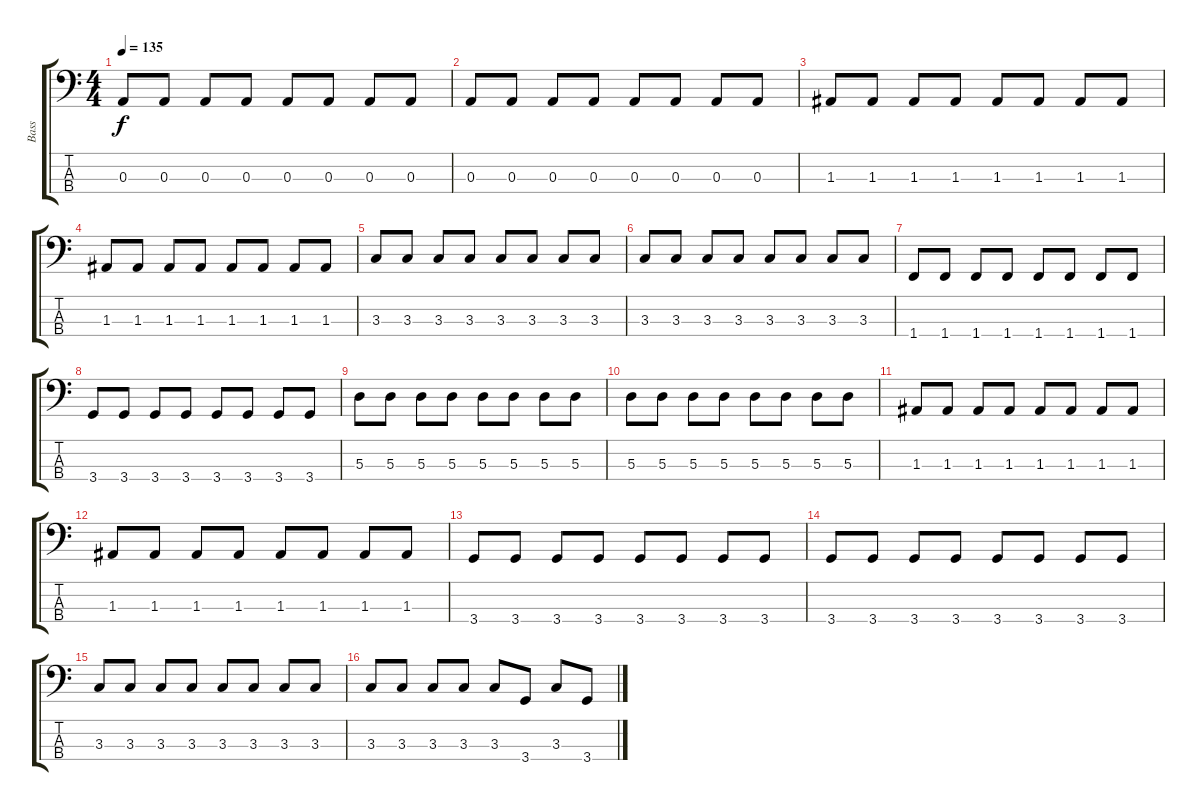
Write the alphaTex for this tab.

\track ("Bass" "Bass") {instrument electricbassfinger}
\staff {score tabs}
\tuning (G2 D2 A1 E1) {hide}
\ts (4 4)
\tempo 135
\clef f4
\ks c
0.3.8{dy f} 0.3.8 0.3.8 0.3.8 0.3.8 0.3.8 0.3.8 0.3.8 |
0.3.8 0.3.8 0.3.8 0.3.8 0.3.8 0.3.8 0.3.8 0.3.8 |
1.3.8 1.3.8 1.3.8 1.3.8 1.3.8 1.3.8 1.3.8 1.3.8 |
1.3.8 1.3.8 1.3.8 1.3.8 1.3.8 1.3.8 1.3.8 1.3.8 |
3.3.8 3.3.8 3.3.8 3.3.8 3.3.8 3.3.8 3.3.8 3.3.8 |
3.3.8 3.3.8 3.3.8 3.3.8 3.3.8 3.3.8 3.3.8 3.3.8 |
1.4.8 1.4.8 1.4.8 1.4.8 1.4.8 1.4.8 1.4.8 1.4.8 |
3.4.8 3.4.8 3.4.8 3.4.8 3.4.8 3.4.8 3.4.8 3.4.8 |
5.3.8 5.3.8 5.3.8 5.3.8 5.3.8 5.3.8 5.3.8 5.3.8 |
5.3.8 5.3.8 5.3.8 5.3.8 5.3.8 5.3.8 5.3.8 5.3.8 |
1.3.8 1.3.8 1.3.8 1.3.8 1.3.8 1.3.8 1.3.8 1.3.8 |
1.3.8 1.3.8 1.3.8 1.3.8 1.3.8 1.3.8 1.3.8 1.3.8 |
3.4.8 3.4.8 3.4.8 3.4.8 3.4.8 3.4.8 3.4.8 3.4.8 |
3.4.8 3.4.8 3.4.8 3.4.8 3.4.8 3.4.8 3.4.8 3.4.8 |
3.3.8 3.3.8 3.3.8 3.3.8 3.3.8 3.3.8 3.3.8 3.3.8 |
3.3.8 3.3.8 3.3.8 3.3.8 3.3.8 3.4.8 3.3.8 3.4.8
